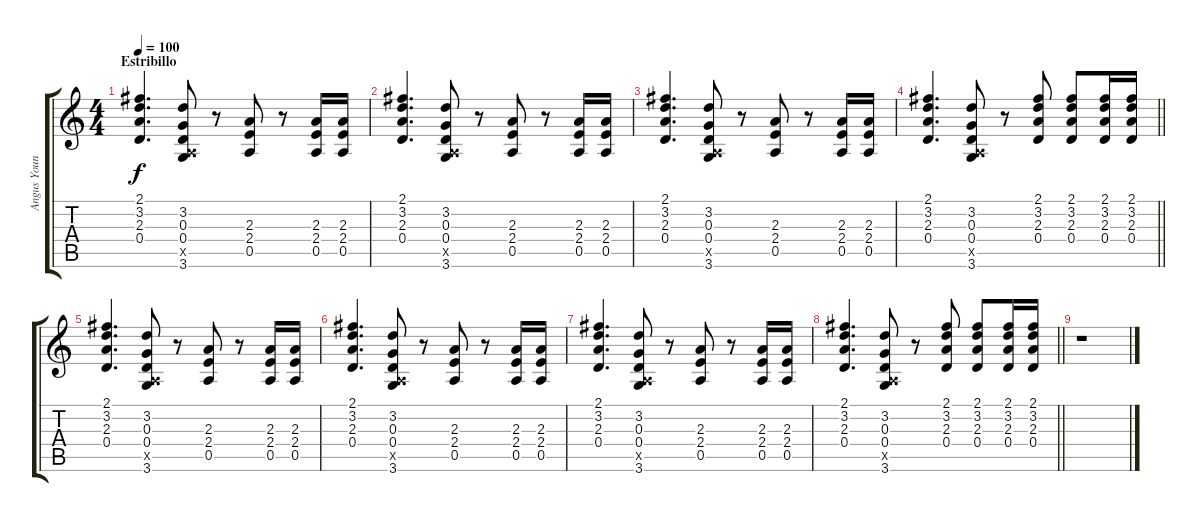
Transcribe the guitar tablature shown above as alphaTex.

\track ("Angus Young" "Angus Youn") {instrument overdrivenguitar}
\staff {score tabs}
\tuning (E4 B3 G3 D3 A2 E2) {hide}
\ts (4 4)
\section ("" "Estribillo")
\tempo 100
\clef g2
\ks c
(2.1 3.2 2.3 0.4).4{d dy f} (3.2 0.3 0.4 0.5{x} 3.6).8 r.8 (2.3 2.4 0.5).8 r.8 (2.3 2.4 0.5).16 (2.3 2.4 0.5).16 |
(2.1 3.2 2.3 0.4).4{d} (3.2 0.3 0.4 0.5{x} 3.6).8 r.8 (2.3 2.4 0.5).8 r.8 (2.3 2.4 0.5).16 (2.3 2.4 0.5).16 |
(2.1 3.2 2.3 0.4).4{d} (3.2 0.3 0.4 0.5{x} 3.6).8 r.8 (2.3 2.4 0.5).8 r.8 (2.3 2.4 0.5).16 (2.3 2.4 0.5).16 |
\barLineRight lightlight
(2.1 3.2 2.3 0.4).4{d} (3.2 0.3 0.4 0.5{x} 3.6).8 r.8 (2.1 3.2 2.3 0.4).8 (2.1 3.2 2.3 0.4).8 (2.1 3.2 2.3 0.4).16 (2.1 3.2 2.3 0.4).16 |
(2.1 3.2 2.3 0.4).4{d} (3.2 0.3 0.4 0.5{x} 3.6).8 r.8 (2.3 2.4 0.5).8 r.8 (2.3 2.4 0.5).16 (2.3 2.4 0.5).16 |
(2.1 3.2 2.3 0.4).4{d} (3.2 0.3 0.4 0.5{x} 3.6).8 r.8 (2.3 2.4 0.5).8 r.8 (2.3 2.4 0.5).16 (2.3 2.4 0.5).16 |
(2.1 3.2 2.3 0.4).4{d} (3.2 0.3 0.4 0.5{x} 3.6).8 r.8 (2.3 2.4 0.5).8 r.8 (2.3 2.4 0.5).16 (2.3 2.4 0.5).16 |
\barLineRight lightlight
(2.1 3.2 2.3 0.4).4{d} (3.2 0.3 0.4 0.5{x} 3.6).8 r.8 (2.1 3.2 2.3 0.4).8 (2.1 3.2 2.3 0.4).8 (2.1 3.2 2.3 0.4).16 (2.1 3.2 2.3 0.4).16 |
r.1
